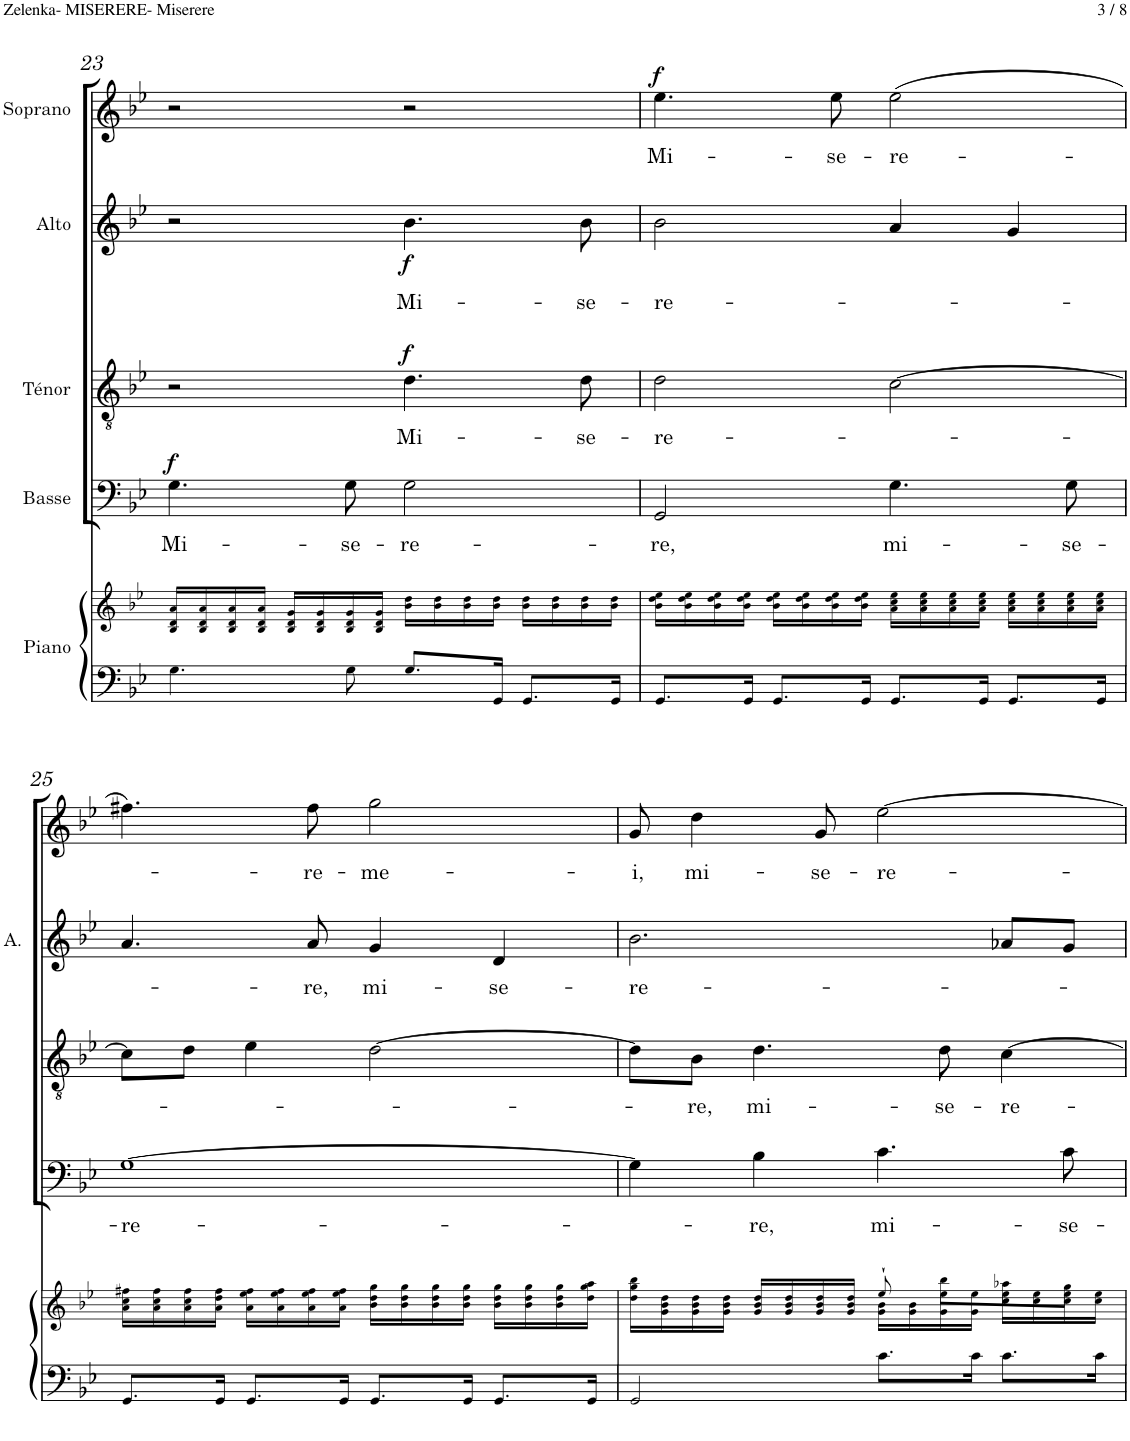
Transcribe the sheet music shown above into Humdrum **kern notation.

**kern	**kern	**kern	**text	**dynam	**kern	**text	**dynam	**kern	**text	**dynam	**kern	**text	**dynam
*part5	*part5	*part4	*part4	*part4	*part3	*part3	*part3	*part2	*part2	*part2	*part1	*part1	*part1
*staff6	*staff5	*staff4	*staff4	*staff4	*staff3	*staff3	*staff3	*staff2	*staff2	*staff2	*staff1	*staff1	*staff1
*I"Piano	*	*I"Basse	*	*	*I"Ténor	*	*	*I"Alto	*	*	*I"Soprano	*	*
*I'Pno	*	*	*	*	*	*	*	*I'A.	*	*	*	*	*
!!LO:PB:g=z
*clefF4	*clefG2	*clefF4	*	*	*clefGv2	*	*	*clefG2	*	*	*clefG2	*	*
*k[b-e-]	*k[b-e-]	*k[b-e-]	*	*	*k[b-e-]	*	*	*k[b-e-]	*	*	*k[b-e-]	*	*
*M4/4	*M4/4	*M4/4	*	*	*M4/4	*	*	*M4/4	*	*	*M4/4	*	*
*met(c)	*met(c)	*met(c)	*	*	*met(c)	*	*	*met(c)	*	*	*met(c)	*	*
=23	=23	=23	=23	=23	=23	=23	=23	=23	=23	=23	=23	=23	=23
!	!	!	!LO:LY:b	!LO:DY:a	!	!	!	!	!	!	!	!	!
4.G!\	16B-!/ 16d!/ 16a!/LL	4.G\	Mi-	f	2r	.	.	2r	.	.	2r	.	.
.	16B-!/ 16d!/ 16a!/	.	.	.	.	.	.	.	.	.	.	.	.
.	16B-!/ 16d!/ 16a!/	.	.	.	.	.	.	.	.	.	.	.	.
.	16B-!/ 16d!/ 16a!/JJ	.	.	.	.	.	.	.	.	.	.	.	.
.	16B-!/ 16d!/ 16g!/LL	.	.	.	.	.	.	.	.	.	.	.	.
.	16B-!/ 16d!/ 16g!/	.	.	.	.	.	.	.	.	.	.	.	.
!	!	!	!LO:LY:b	!	!	!	!	!	!	!	!	!	!
8G!\	16B-!/ 16d!/ 16g!/	8G\	-se-	.	.	.	.	.	.	.	.	.	.
.	16B-!/ 16d!/ 16g!/JJ	.	.	.	.	.	.	.	.	.	.	.	.
!	!	!	!LO:LY:b	!	!	!LO:LY:b	!LO:DY:a	!	!LO:LY:b	!LO:DY:b	!	!	!
8.G!/L	16b-!\ 16dd!\LL	2G\	-re-	.	4.d\	Mi-	f	4.b-\	Mi-	f	2r	.	.
.	16b-!\ 16dd!\	.	.	.	.	.	.	.	.	.	.	.	.
.	16b-!\ 16dd!\	.	.	.	.	.	.	.	.	.	.	.	.
16GG!/Jk	16b-!\ 16dd!\JJ	.	.	.	.	.	.	.	.	.	.	.	.
8.GG!/L	16b-!\ 16dd!\LL	.	.	.	.	.	.	.	.	.	.	.	.
.	16b-!\ 16dd!\	.	.	.	.	.	.	.	.	.	.	.	.
!	!	!	!	!	!	!LO:LY:b	!	!	!LO:LY:b	!	!	!	!
.	16b-!\ 16dd!\	.	.	.	8d\	-se-	.	8b-\	-se-	.	.	.	.
16GG!/Jk	16b-!\ 16dd!\JJ	.	.	.	.	.	.	.	.	.	.	.	.
=24	=24	=24	=24	=24	=24	=24	=24	=24	=24	=24	=24	=24	=24
!	!	!	!LO:LY:b	!	!	!LO:LY:b	!	!	!LO:LY:b	!	!	!LO:LY:b	!LO:DY:a
8.GG!/L	16b-!\ 16dd!\ 16ee-!\LL	2GG/	-re,	.	2d\	-re-	.	2b-\	-re-	.	4.ee-\	Mi-	f
.	16b-!\ 16dd!\ 16ee-!\	.	.	.	.	.	.	.	.	.	.	.	.
.	16b-!\ 16dd!\ 16ee-!\	.	.	.	.	.	.	.	.	.	.	.	.
16GG!/Jk	16b-!\ 16dd!\ 16ee-!\JJ	.	.	.	.	.	.	.	.	.	.	.	.
8.GG!/L	16b-!\ 16dd!\ 16ee-!\LL	.	.	.	.	.	.	.	.	.	.	.	.
.	16b-!\ 16dd!\ 16ee-!\	.	.	.	.	.	.	.	.	.	.	.	.
!	!	!	!	!	!	!	!	!	!	!	!	!LO:LY:b	!
.	16b-!\ 16dd!\ 16ee-!\	.	.	.	.	.	.	.	.	.	8ee-\	-se-	.
16GG!/Jk	16b-!\ 16dd!\ 16ee-!\JJ	.	.	.	.	.	.	.	.	.	.	.	.
!	!	!	!LO:LY:b	!	!	!	!	!	!	!	!	!LO:LY:b	!
8.GG!/L	16a!\ 16cc!\ 16ee-!\LL	4.G\	mi-	.	[2c\	.	.	4a/	.	.	(2ee-\	-re-	.
.	16a!\ 16cc!\ 16ee-!\	.	.	.	.	.	.	.	.	.	.	.	.
.	16a!\ 16cc!\ 16ee-!\	.	.	.	.	.	.	.	.	.	.	.	.
16GG!/Jk	16a!\ 16cc!\ 16ee-!\JJ	.	.	.	.	.	.	.	.	.	.	.	.
8.GG!/L	16a!\ 16cc!\ 16ee-!\LL	.	.	.	.	.	.	4g/	.	.	.	.	.
.	16a!\ 16cc!\ 16ee-!\	.	.	.	.	.	.	.	.	.	.	.	.
!	!	!	!LO:LY:b	!	!	!	!	!	!	!	!	!	!
.	16a!\ 16cc!\ 16ee-!\	8G\	-se-	.	.	.	.	.	.	.	.	.	.
16GG!/Jk	16a!\ 16cc!\ 16ee-!\JJ	.	.	.	.	.	.	.	.	.	.	.	.
!!LO:LB:g=z
=25	=25	=25	=25	=25	=25	=25	=25	=25	=25	=25	=25	=25	=25
!	!	!	!LO:LY:b	!	!	!	!	!	!	!	!	!	!
8.GG!/L	16a!\ 16cc!\ 16ff#X!\LL	[1G	-re-	.	8c\L]	.	.	4.a/	.	.	4.ff#X\)	.	.
.	16a!\ 16cc!\ 16ff#!\	.	.	.	.	.	.	.	.	.	.	.	.
.	16a!\ 16cc!\ 16ff#!\	.	.	.	8d\J	.	.	.	.	.	.	.	.
16GG!/Jk	16a!\ 16dd!\ 16ff#!\JJ	.	.	.	.	.	.	.	.	.	.	.	.
8.GG!/L	16a!\ 16ee-!\ 16ff#!\LL	.	.	.	4e-\	.	.	.	.	.	.	.	.
.	16a!\ 16ee-!\ 16ff#!\	.	.	.	.	.	.	.	.	.	.	.	.
!	!	!	!	!	!	!	!	!	!LO:LY:b	!	!	!LO:LY:b	!
.	16a!\ 16ee-!\ 16ff#!\	.	.	.	.	.	.	8a/	-re,	.	8ff#\	-re-	.
16GG!/Jk	16a!\ 16ee-!\ 16ff#!\JJ	.	.	.	.	.	.	.	.	.	.	.	.
!	!	!	!	!	!	!	!	!	!LO:LY:b	!	!	!LO:LY:b	!
8.GG!/L	16b-!\ 16dd!\ 16gg!\LL	.	.	.	[2d\	.	.	4g/	mi-	.	2gg\	-me-	.
.	16b-!\ 16dd!\ 16gg!\	.	.	.	.	.	.	.	.	.	.	.	.
.	16b-!\ 16dd!\ 16gg!\	.	.	.	.	.	.	.	.	.	.	.	.
16GG!/Jk	16b-!\ 16dd!\ 16gg!\JJ	.	.	.	.	.	.	.	.	.	.	.	.
!	!	!	!	!	!	!	!	!	!LO:LY:b	!	!	!	!
8.GG!/L	16b-!\ 16dd!\ 16gg!\LL	.	.	.	.	.	.	4d/	-se-	.	.	.	.
.	16b-!\ 16dd!\ 16gg!\	.	.	.	.	.	.	.	.	.	.	.	.
.	16b-!\ 16dd!\ 16gg!\	.	.	.	.	.	.	.	.	.	.	.	.
16GG!/Jk	16dd!\ 16gg!\ 16aa!\JJ	.	.	.	.	.	.	.	.	.	.	.	.
=26	=26	=26	=26	=26	=26	=26	=26	=26	=26	=26	=26	=26	=26
*	*^	*	*	*	*	*	*	*	*	*	*	*	*
!	!	!	!	!	!	!	!	!	!	!LO:LY:b	!	!	!LO:LY:b	!
2GG!/	16dd!\ 16gg!\ 16bb-!\LL	2ryy	4G\]	.	.	8d\L]	.	.	2.b-\	-re-	.	8g/	-i,	.
.	16g!\ 16b-!\ 16dd!\	.	.	.	.	.	.	.	.	.	.	.	.	.
!	!	!	!	!	!	!	!LO:LY:b	!	!	!	!	!	!LO:LY:b	!
.	16g!\ 16b-!\ 16dd!\	.	.	.	.	8B-\J	-re,	.	.	.	.	4dd\	mi-	.
.	16g!\ 16b-!\ 16dd!\JJ	.	.	.	.	.	.	.	.	.	.	.	.	.
!	!	!	!	!LO:LY:b	!	!	!LO:LY:b	!	!	!	!	!	!	!
.	16g!/ 16b-!/ 16dd!/LL	.	4B-\	-re,	.	4.d\	mi-	.	.	.	.	.	.	.
.	16g!/ 16b-!/ 16dd!/	.	.	.	.	.	.	.	.	.	.	.	.	.
!	!	!	!	!	!	!	!	!	!	!	!	!	!LO:LY:b	!
.	16g!/ 16b-!/ 16dd!/	.	.	.	.	.	.	.	.	.	.	8g/	-se-	.
.	16g!/ 16b-!/ 16dd!/JJ	.	.	.	.	.	.	.	.	.	.	.	.	.
!	!	!	!	!LO:LY:b	!	!	!	!	!	!	!	!	!LO:LY:b	!
8.c!\L	16g!\ 16b-!\LL	8ee-`!/	4.c\	mi-	.	.	.	.	.	.	.	[2ee-\	-re-	.
.	16g!\ 16b-!\	.	.	.	.	.	.	.	.	.	.	.	.	.
!	!	!	!	!	!	!	!LO:LY:b	!	!	!	!	!	!	!
.	16g!\ 16ee-!\	8bb-!\L	.	.	.	8d\	-se-	.	.	.	.	.	.	.
16c!\Jk	16g!\ 16ee-!\JJ	.	.	.	.	.	.	.	.	.	.	.	.	.
!	!	!	!	!	!	!	!LO:LY:b	!	!	!	!	!	!	!
8.c!\L	16cc!\ 16ee-!\LL	8aa-X!\	.	.	.	[4c\	-re-	.	8a-X/L	.	.	.	.	.
.	16cc!\ 16ee-!\	.	.	.	.	.	.	.	.	.	.	.	.	.
!	!	!	!	!LO:LY:b	!	!	!	!	!	!	!	!	!	!
.	16cc!\ 16ee-!\	8gg!\J	8c\	-se-	.	.	.	.	8g/J	.	.	.	.	.
16c!\Jk	16cc!\ 16ee-!\JJ	.	.	.	.	.	.	.	.	.	.	.	.	.
*	*v	*v	*	*	*	*	*	*	*	*	*	*	*	*
=	=	=	=	=	=	=	=	=	=	=	=	=	=
*-	*-	*-	*-	*-	*-	*-	*-	*-	*-	*-	*-	*-	*-
